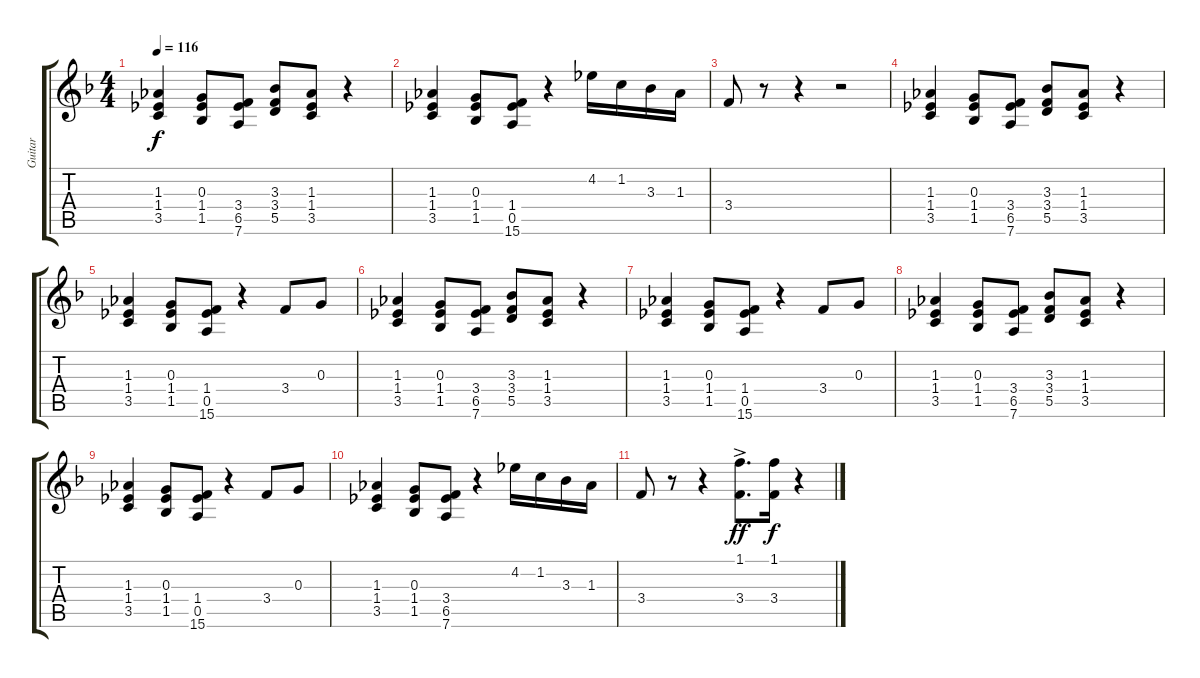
\track ("Guitar" "Guitar") {instrument electricguitarjazz}
\staff {score tabs}
\tuning (E4 B3 G3 D3 A2 D2) {hide}
\ts (4 4)
\tempo 116
\clef g2
\ks f
(1.3 1.4 3.5).4{dy f} (0.3 1.4 1.5).8 (3.4 6.5 7.6).8 (3.3 3.4 5.5).8 (1.3 1.4 3.5).8 r.4 |
(1.3 1.4 3.5).4 (0.3 1.4 1.5).8 (1.4 0.5 15.6).8 r.4 4.2.16 1.2.16 3.3.16 1.3.16 |
3.4.8 r.8 r.4 r.2 |
(1.3 1.4 3.5).4 (0.3 1.4 1.5).8 (3.4 6.5 7.6).8 (3.3 3.4 5.5).8 (1.3 1.4 3.5).8 r.4 |
(1.3 1.4 3.5).4 (0.3 1.4 1.5).8 (1.4 0.5 15.6).8 r.4 3.4.8 0.3.8 |
(1.3 1.4 3.5).4 (0.3 1.4 1.5).8 (3.4 6.5 7.6).8 (3.3 3.4 5.5).8 (1.3 1.4 3.5).8 r.4 |
(1.3 1.4 3.5).4 (0.3 1.4 1.5).8 (1.4 0.5 15.6).8 r.4 3.4.8 0.3.8 |
(1.3 1.4 3.5).4 (0.3 1.4 1.5).8 (3.4 6.5 7.6).8 (3.3 3.4 5.5).8 (1.3 1.4 3.5).8 r.4 |
(1.3 1.4 3.5).4 (0.3 1.4 1.5).8 (1.4 0.5 15.6).8 r.4 3.4.8 0.3.8 |
(1.3 1.4 3.5).4 (0.3 1.4 1.5).8 (3.4 6.5 7.6).8 r.4 4.2.16 1.2.16 3.3.16 1.3.16 |
3.4.8 r.8 r.4 (1.1 3.4{ac}).8{d dy ff} (1.1 3.4).16{dy f} r.4
